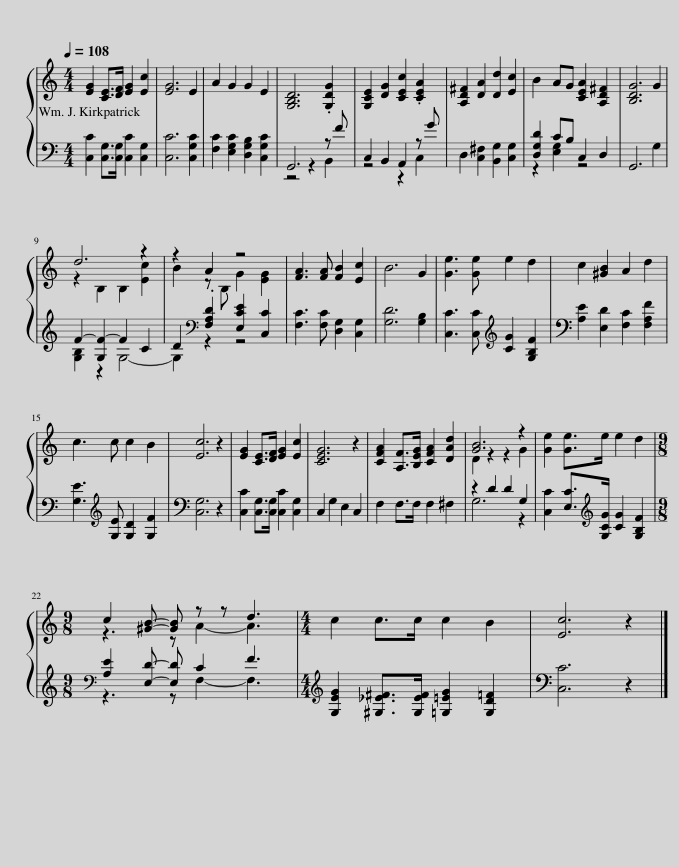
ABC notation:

X:1
%%score { ( 1 4 ) | ( 2 3 ) }
L:1/8
Q:1/4=108
M:4/4
I:linebreak $
K:C
V:1 treble
V:4 treble
V:2 bass
V:3 bass
V:1
 [EG]2 [CE]>[DF] [EG]2 [Ec]2 | [EG]6 E2 | A2 G2 G2 E2 | [G,B,D]6 .[G,DG]2 | [G,CE]2 [DG]2 [CEc]2 .[CEA]2 | %5
 [A,D^F]2 [DA]2 [Dd]2 [Ec]2 | B2 AG [CEA]2 [A,D^F]2 | [B,DG]6 G2 |$ d6 z2 | z2 A2 z4 | %10
 [FA]3 [FA] [FB]2 [Ec]2 | B6 G2 | [Ge]3 [Ge] e2 d2 | c2 [^GB]2 A2 d2 |$ c3 c c2 B2 | %15
 [Ec]6 z2 | [EG]2 [CE]>[DF] [EG]2 [Ec]2 | [CEG]6 z2 | [CFA]2 [A,F]>[B,EG] [CFA]2 [DAd]2 | [GB]6 z2 | %20
 [Ge]2 [Ge]>e e2 d2 |$[M:9/8] c2 [^GB]- [GB] z z d3 |[M:4/4] c2 c>c c2 B2 | [Ec]6 z2 |] %24
V:2
 [C,C]2 [C,G,]>[C,G,] [C,C]2 [C,G,]2 | [C,C]6 [C,G,C]2 | [F,C]2 [E,G,C]2 [D,G,B,]2 [C,G,C]2 | G,,6 z F | C,2 B,,2 A,,2 z G | %5
 D,2 [C,^F,]2 [B,,G,]2 [C,G,]2 | [D,G,D]2 CB, C,2 D,2 | G,,6 G,2 |$ F2- [G,F-]2 F2 C2 | D2[K:bass] .[F,A,D]2 [E,CE]2 [C,C]2 | %10
 [F,C]3 [F,C] [D,G,]2 [C,G,]2 | [G,D]6 [G,B,]2 | [C,C]3 [C,C][K:treble] [CG]2 [G,B,F]2 | [A,E]2 [E,D]2 [F,C]2 [F,A,F]2 |$ [G,E]3[K:treble] [G,E] [G,D]2 [G,F]2 | %15
 [C,G,]6 z2 | [C,C]2 [C,G,]>[C,G,] [C,C]2 [C,G,]2 | C,2 G,2 E,2 C,2 | F,2 F,>F, F,2 ^F,2 | z2 D2 D2 G,2 | %20
 [C,C]2 [E,C]>[K:treble][G,CG] [CG]2 [G,B,F]2 |$[M:9/8][K:bass] [A,E]2 [E,D]- [E,D] C2 F3 |[M:4/4][K:treble] [G,EG]2 [^G,_E^F]>[G,EF] [=G,=EG]2 [G,D=F]2 | [C,C]6 z2 |] %24
V:3
 x8 | x8 | x8 | z4 z2 B,,2 | z4 z2 C,2 | %5
 x8 | z2 [E,G,]2 z4 | x8 |$ [G,B,]2 z2 G,4- | G,2[K:bass] z2 z4 | %10
 x8 | x8 | x4[K:treble] x4 | x8 |$ x3[K:treble] x5 | %15
 x8 | x8 | x8 | x8 | G,6 z2 | %20
 x7/2[K:treble] x9/2 |$[M:9/8][K:bass] z3 z F,2- F,3 |[M:4/4][K:treble] x8 | x8 |] %24
V:4
 x8 | x8 | x8 | x8 | x8 | %5
 x8 | x8 | x8 |$ z2 B,2 B,2 [Ec]2 | B2 z B, G2 [EG]2 | %10
 x8 | x8 | x8 | x8 |$ x8 | %15
 x8 | x8 | x8 | x8 | D2 z2 z2 G2 | %20
 x8 |$[M:9/8] z3 z A2- A3 |[M:4/4] x8 | x8 |] %24
